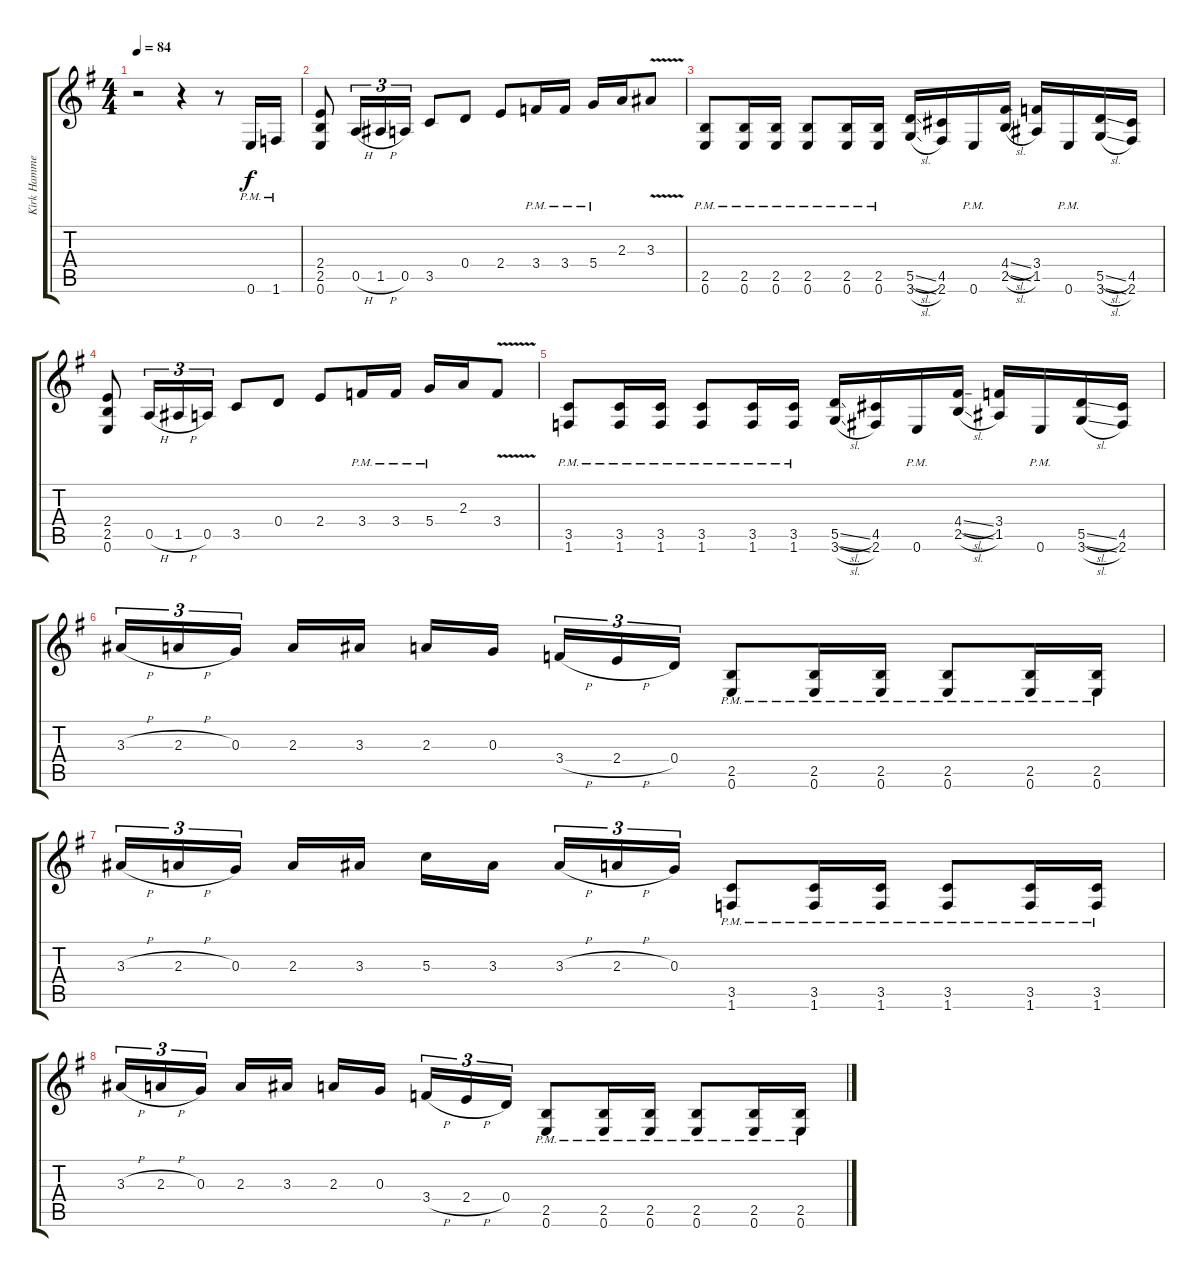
\track ("Kirk Hammet" "Kirk Hamme") {instrument distortionguitar}
\staff {score tabs}
\tuning (E4 B3 G3 D3 A2 E2) {hide}
\ts (4 4)
\tempo 84
\clef g2
\ks eminor
r.2{dy f} r.4 r.8 0.6{pm}.16 1.6{pm}.16 |
(2.4 2.5 0.6).8 0.5{h}.16{tu (3 2)} 1.5{h}.16{tu (3 2)} 0.5.16{tu (3 2)} 3.5.8 0.4.8 2.4.8 3.4{pm}.16 3.4{pm}.16 5.4{pm}.16 2.3.16 3.3{v}.8 |
(2.5{pm} 0.6{pm}).8 (2.5{pm} 0.6{pm}).16 (2.5{pm} 0.6{pm}).16 (2.5{pm} 0.6{pm}).8 (2.5{pm} 0.6{pm}).16 (2.5{pm} 0.6{pm}).16 (5.5{sl} 3.6{sl}).16 (4.5 2.6).16 0.6{pm}.16 (4.4{sl} 2.5{sl}).16 (3.4 1.5).16 0.6{pm}.16 (5.5{sl} 3.6{sl}).16 (4.5 2.6).16 |
(2.4 2.5 0.6).8 0.5{h}.16{tu (3 2)} 1.5{h}.16{tu (3 2)} 0.5.16{tu (3 2)} 3.5.8 0.4.8 2.4.8 3.4{pm}.16 3.4{pm}.16 5.4{pm}.16 2.3.16 3.4{v}.8 |
(3.5{pm} 1.6{pm}).8 (3.5{pm} 1.6{pm}).16 (3.5{pm} 1.6{pm}).16 (3.5{pm} 1.6{pm}).8 (3.5{pm} 1.6{pm}).16 (3.5{pm} 1.6{pm}).16 (5.5{sl} 3.6{sl}).16 (4.5 2.6).16 0.6{pm}.16 (4.4{sl} 2.5{sl}).16 (3.4 1.5).16 0.6{pm}.16 (5.5{sl} 3.6{sl}).16 (4.5 2.6).16 |
3.3{h}.16{tu (3 2)} 2.3{h}.16{tu (3 2)} 0.3.16{tu (3 2) beam splitsecondary} 2.3.16 3.3.16 2.3.16 0.3.16{beam splitsecondary} 3.4{h}.16{tu (3 2)} 2.4{h}.16{tu (3 2)} 0.4.16{tu (3 2)} (2.5{pm} 0.6{pm}).8 (2.5{pm} 0.6{pm}).16 (2.5{pm} 0.6{pm}).16 (2.5{pm} 0.6{pm}).8 (2.5{pm} 0.6{pm}).16 (2.5{pm} 0.6{pm}).16 |
3.3{h}.16{tu (3 2)} 2.3{h}.16{tu (3 2)} 0.3.16{tu (3 2) beam splitsecondary} 2.3.16 3.3.16 5.3.16 3.3.16{beam splitsecondary} 3.3{h}.16{tu (3 2)} 2.3{h}.16{tu (3 2)} 0.3.16{tu (3 2)} (3.5{pm} 1.6{pm}).8 (3.5{pm} 1.6{pm}).16 (3.5{pm} 1.6{pm}).16 (3.5{pm} 1.6{pm}).8 (3.5{pm} 1.6{pm}).16 (3.5{pm} 1.6{pm}).16 |
3.3{h}.16{tu (3 2)} 2.3{h}.16{tu (3 2)} 0.3.16{tu (3 2) beam splitsecondary} 2.3.16 3.3.16 2.3.16 0.3.16{beam splitsecondary} 3.4{h}.16{tu (3 2)} 2.4{h}.16{tu (3 2)} 0.4.16{tu (3 2)} (2.5{pm} 0.6{pm}).8 (2.5{pm} 0.6{pm}).16 (2.5{pm} 0.6{pm}).16 (2.5{pm} 0.6{pm}).8 (2.5{pm} 0.6{pm}).16 (2.5{pm} 0.6{pm}).16
